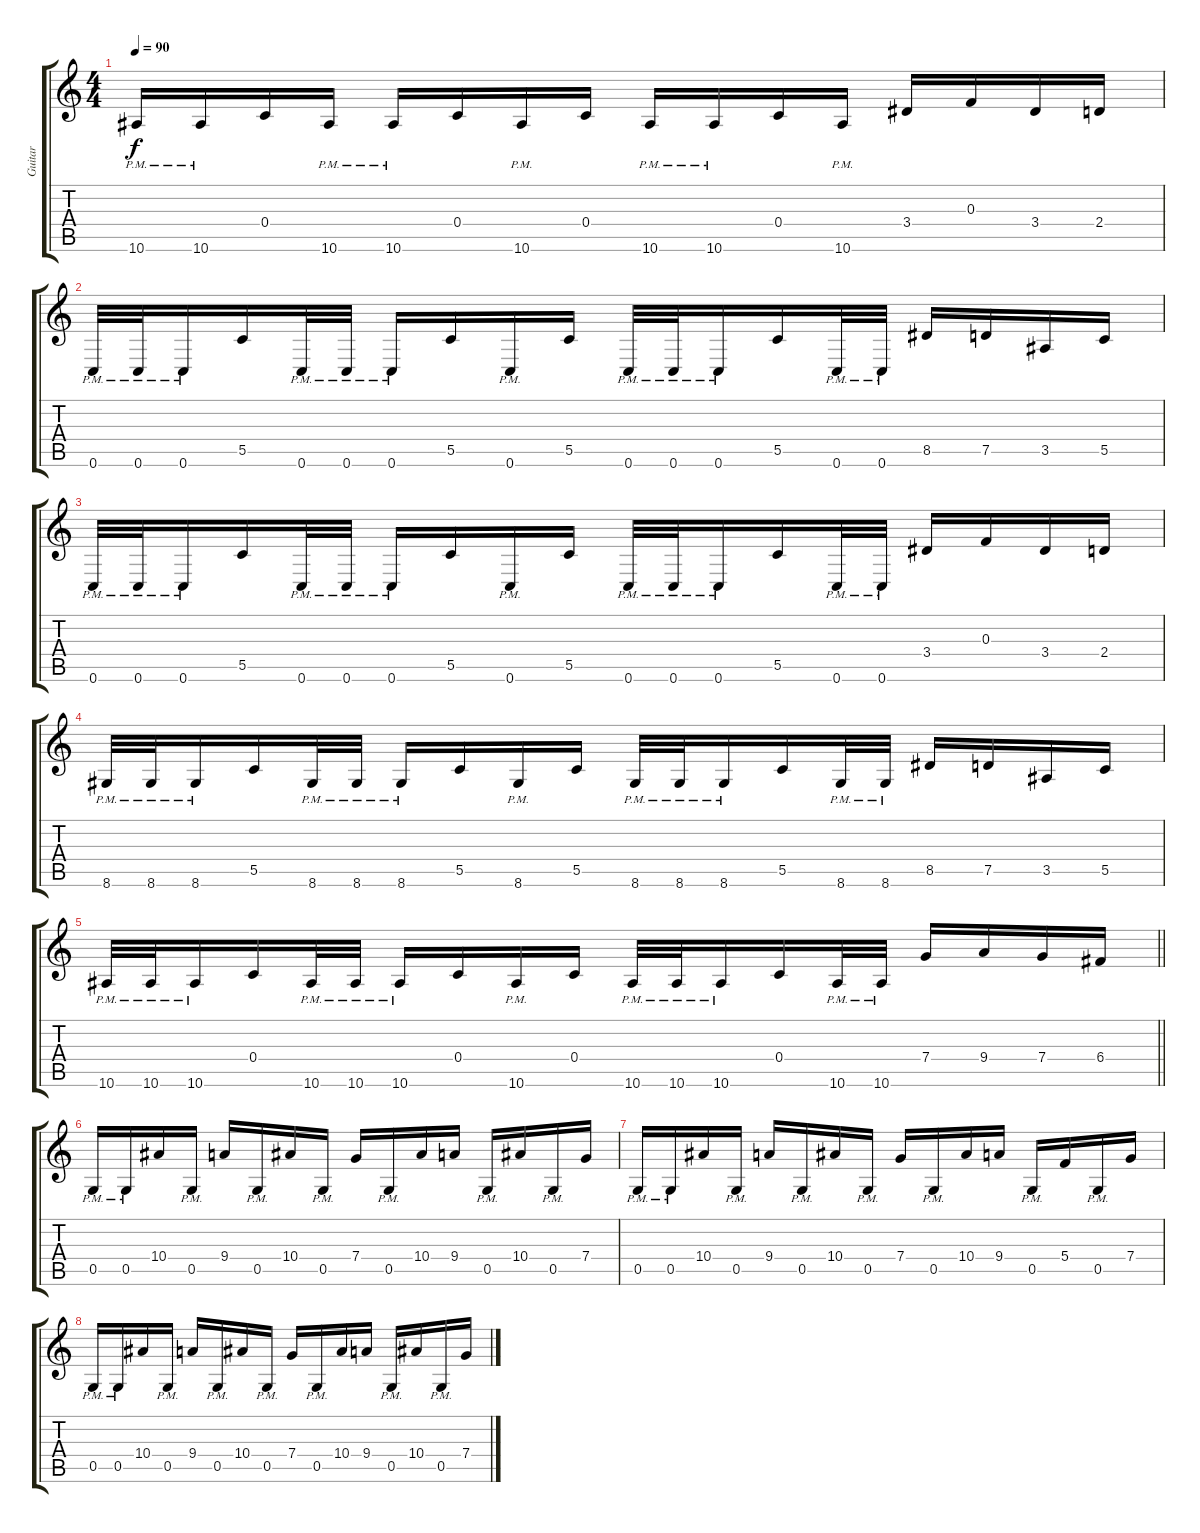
\track ("Guitar" "Guitar") {instrument distortionguitar}
\staff {score tabs}
\tuning (D4 A3 F3 C3 G2 C2) {hide}
\ts (4 4)
\tempo 90
\clef g2
\ks c
10.6{pm}.16{dy f} 10.6{pm}.16 0.4.16 10.6{pm}.16 10.6{pm}.16 0.4.16 10.6{pm}.16 0.4.16 10.6{pm}.16 10.6{pm}.16 0.4.16 10.6{pm}.16 3.4.16 0.3.16 3.4.16 2.4.16 |
0.6{pm}.32 0.6{pm}.32 0.6{pm}.16 5.5.16 0.6{pm}.32 0.6{pm}.32 0.6{pm}.16 5.5.16 0.6{pm}.16 5.5.16 0.6{pm}.32 0.6{pm}.32 0.6{pm}.16 5.5.16 0.6{pm}.32 0.6{pm}.32 8.5.16 7.5.16 3.5.16 5.5.16 |
0.6{pm}.32 0.6{pm}.32 0.6{pm}.16 5.5.16 0.6{pm}.32 0.6{pm}.32 0.6{pm}.16 5.5.16 0.6{pm}.16 5.5.16 0.6{pm}.32 0.6{pm}.32 0.6{pm}.16 5.5.16 0.6{pm}.32 0.6{pm}.32 3.4.16 0.3.16 3.4.16 2.4.16 |
8.6{pm}.32 8.6{pm}.32 8.6{pm}.16 5.5.16 8.6{pm}.32 8.6{pm}.32 8.6{pm}.16 5.5.16 8.6{pm}.16 5.5.16 8.6{pm}.32 8.6{pm}.32 8.6{pm}.16 5.5.16 8.6{pm}.32 8.6{pm}.32 8.5.16 7.5.16 3.5.16 5.5.16 |
\barLineRight lightlight
10.6{pm}.32 10.6{pm}.32 10.6{pm}.16 0.4.16 10.6{pm}.32 10.6{pm}.32 10.6{pm}.16 0.4.16 10.6{pm}.16 0.4.16 10.6{pm}.32 10.6{pm}.32 10.6{pm}.16 0.4.16 10.6{pm}.32 10.6{pm}.32 7.4.16 9.4.16 7.4.16 6.4.16 |
\section ("" "")
0.5{pm}.16 0.5{pm}.16 10.4.16 0.5{pm}.16 9.4.16 0.5{pm}.16 10.4.16 0.5{pm}.16 7.4.16 0.5{pm}.16 10.4.16 9.4.16 0.5{pm}.16 10.4.16 0.5{pm}.16 7.4.16 |
0.5{pm}.16 0.5{pm}.16 10.4.16 0.5{pm}.16 9.4.16 0.5{pm}.16 10.4.16 0.5{pm}.16 7.4.16 0.5{pm}.16 10.4.16 9.4.16 0.5{pm}.16 5.4.16 0.5{pm}.16 7.4.16 |
0.5{pm}.16 0.5{pm}.16 10.4.16 0.5{pm}.16 9.4.16 0.5{pm}.16 10.4.16 0.5{pm}.16 7.4.16 0.5{pm}.16 10.4.16 9.4.16 0.5{pm}.16 10.4.16 0.5{pm}.16 7.4.16
